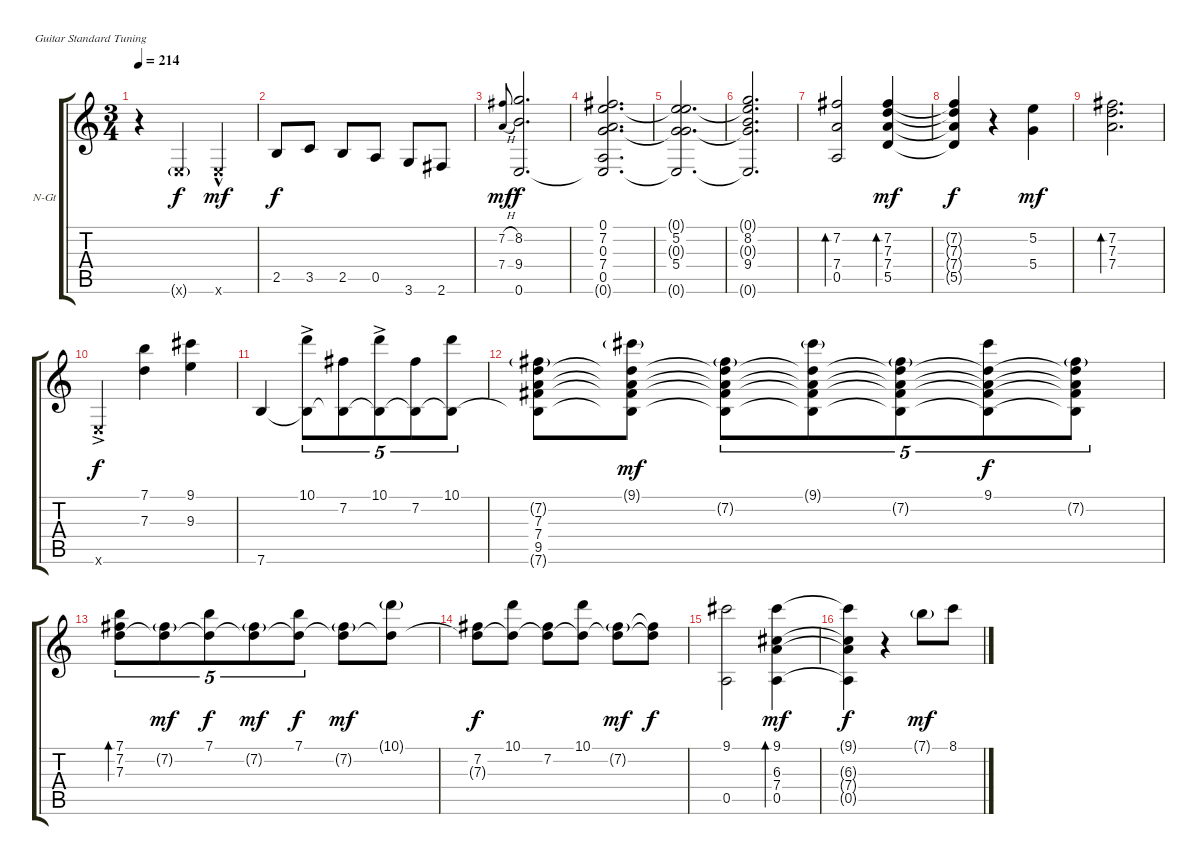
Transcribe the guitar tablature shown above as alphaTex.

\defaultSystemsLayout 4
\bracketExtendMode groupsimilarinstruments
\firstSystemTrackNameOrientation horizontal
\otherSystemsTrackNameOrientation horizontal
\track ("Solo Guitar" "N-Gt") {instrument acousticguitarnylon}
\staff {score tabs}
\tuning (E4 B3 G3 D3 A2 E2)
\ts (3 4)
\tempo 214
\clef g2
\ks c
r.4{dy f} 0.6{g x}.4 0.6{hac x}.4{dy mf} |
2.5.8{dy f} 3.5.8 2.5.8 0.5.8 3.6.8 2.6.8 |
(7.2{h} 7.4{h}).8{gr onbeat dy mf} (8.2 9.4 0.6).2{d dy f} |
(0.1 7.2 0.3 7.4 0.5 0.6{t}).2{d} |
(0.1{t} 5.2 0.3{t} 5.4 0.6{t}).2{d} |
(0.1{t} 8.2 0.3{t} 9.4 0.6{t}).2{d} |
(7.2 7.4 0.5).2{bd 240} (7.2 7.3 7.4 5.5).4{bd 240 dy mf} |
(7.2{t} 7.3{t} 7.4{t} 5.5{t}).4{dy f} r.4 (5.2 5.4).4{dy mf} |
(7.2 7.3 7.4).2{d bd 240} |
0.6{ac x}.4{dy f} (7.1 7.3).4 (9.1 9.3).4 |
7.6.4 (10.1{ac} 7.6{t}).8{tu (5 4)} (7.2 7.6{t}).8{tu (5 4)} (10.1{ac} 7.6{t}).8{tu (5 4)} (7.2 7.6{t}).8{tu (5 4)} (10.1 7.6{t}).8{tu (5 4)} |
(7.2{g} 7.3 7.4 9.5 7.6{t}).8 (9.1{g} 7.3{t} 7.4{t} 9.5{t} 7.6{t}).8{dy mf} (7.2{g} 7.3{t} 7.4{t} 9.5{t} 7.6{t}).8{tu (5 4)} (9.1{g} 7.3{t} 7.4{t} 9.5{t} 7.6{t}).8{tu (5 4)} (7.2{g} 7.3{t} 7.4{t} 9.5{t} 7.6{t}).8{tu (5 4)} (9.1 7.3{t} 7.4{t} 9.5{t} 7.6{t}).8{tu (5 4) dy f} (7.2{g} 7.3{t} 7.4{t} 9.5{t} 7.6{t}).8{tu (5 4)} |
(7.1 7.2 7.3).8{tu (5 4) bd 240} (7.2{g} 7.3{t}).8{tu (5 4) dy mf} (7.1 7.3{t}).8{tu (5 4) dy f} (7.2{g} 7.3{t}).8{tu (5 4) dy mf} (7.1 7.3{t}).8{tu (5 4) dy f} (7.2{g} 7.3{t}).8{dy mf} (10.1{g} 7.3{t}).8 |
(7.2 7.3{t}).8{dy f} (10.1 7.3{t}).8 (7.2 7.3{t}).8 (10.1 7.3{t}).8 (7.2{g} 7.3{t}).8{dy mf} (7.2{t} 7.3{t}).8{dy f} |
(9.1 0.5).2 (9.1 6.3 7.4 0.5).4{bd 240 dy mf} |
(9.1{t} 6.3{t} 7.4{t} 0.5{t}).4{dy f} r.4 7.1{g}.8{dy mf} 8.1.8
